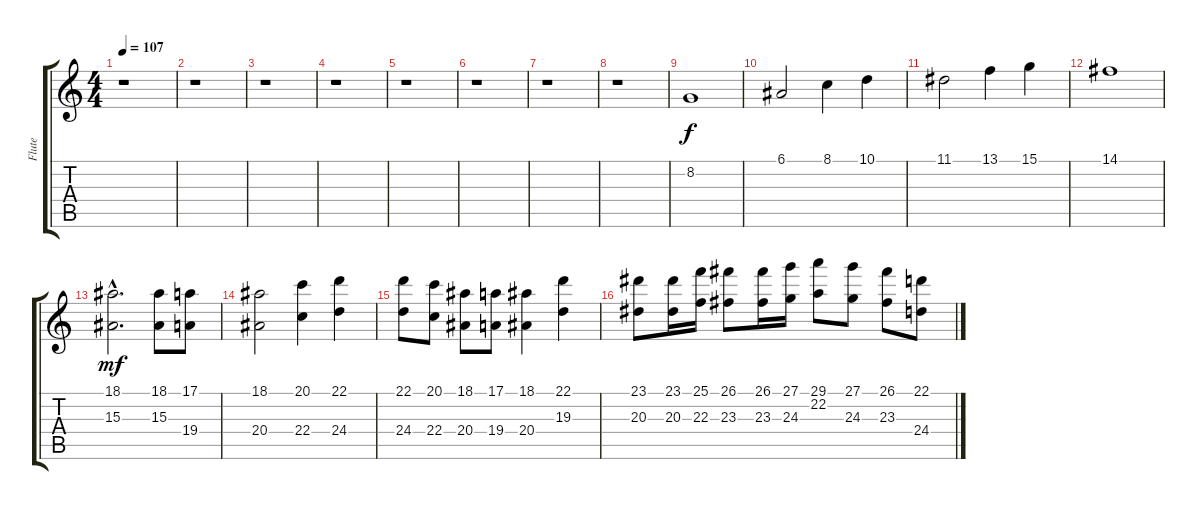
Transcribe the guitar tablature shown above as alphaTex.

\track ("Flute" "Flute") {instrument oboe}
\staff {score tabs}
\tuning (E4 B3 G3 D3 A2 E2) {hide}
\ts (4 4)
\tempo 107
\clef g2
\ks c
r.1{dy f} |
r.1 |
r.1 |
r.1 |
r.1 |
r.1 |
r.1 |
r.1 |
8.2.1 |
6.1.2 8.1.4 10.1.4 |
11.1.2 13.1.4 15.1.4 |
14.1.1 |
(18.1{hac} 15.3{hac}).2{d dy mf} (18.1 15.3).8 (17.1 19.4).8 |
(18.1 20.4).2 (20.1 22.4).4 (22.1 24.4).4 |
(22.1 24.4).8 (20.1 22.4).8 (18.1 20.4).8 (17.1 19.4).8 (18.1 20.4).4 (22.1 19.3).4 |
(23.1 20.3).8{instrument tenorsax} (23.1 20.3).16 (25.1 22.3).16 (26.1 23.3).8 (26.1 23.3).16 (27.1 24.3).16 (29.1 22.2).8 (27.1 24.3).8 (26.1 23.3).8 (22.1 24.4).8
